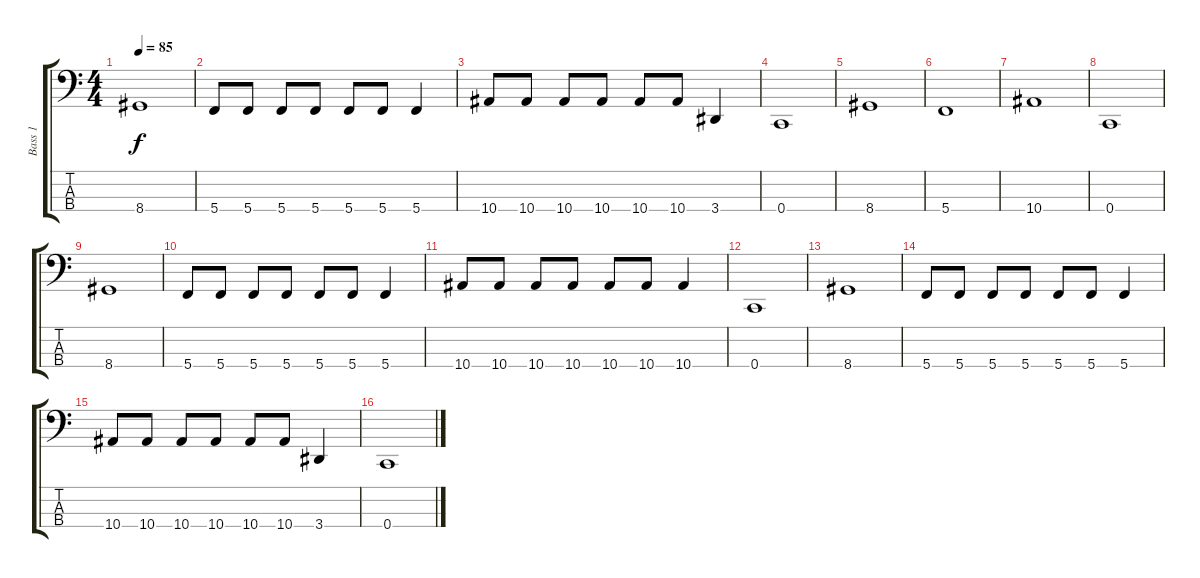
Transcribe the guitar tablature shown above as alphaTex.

\track ("Bass 1" "Bass 1") {instrument electricbasspick}
\staff {score tabs}
\tuning (F2 C2 G1 C1) {hide}
\ts (4 4)
\tempo 85
\clef f4
\ks c
8.4.1{dy f} |
5.4.8 5.4.8 5.4.8 5.4.8 5.4.8 5.4.8 5.4.4 |
10.4.8 10.4.8 10.4.8 10.4.8 10.4.8 10.4.8 3.4.4 |
0.4.1 |
8.4.1 |
5.4.1 |
10.4.1 |
0.4.1 |
8.4.1 |
5.4.8 5.4.8 5.4.8 5.4.8 5.4.8 5.4.8 5.4.4 |
10.4.8 10.4.8 10.4.8 10.4.8 10.4.8 10.4.8 10.4.4 |
0.4.1 |
8.4.1 |
5.4.8 5.4.8 5.4.8 5.4.8 5.4.8 5.4.8 5.4.4 |
10.4.8 10.4.8 10.4.8 10.4.8 10.4.8 10.4.8 3.4.4 |
0.4.1
